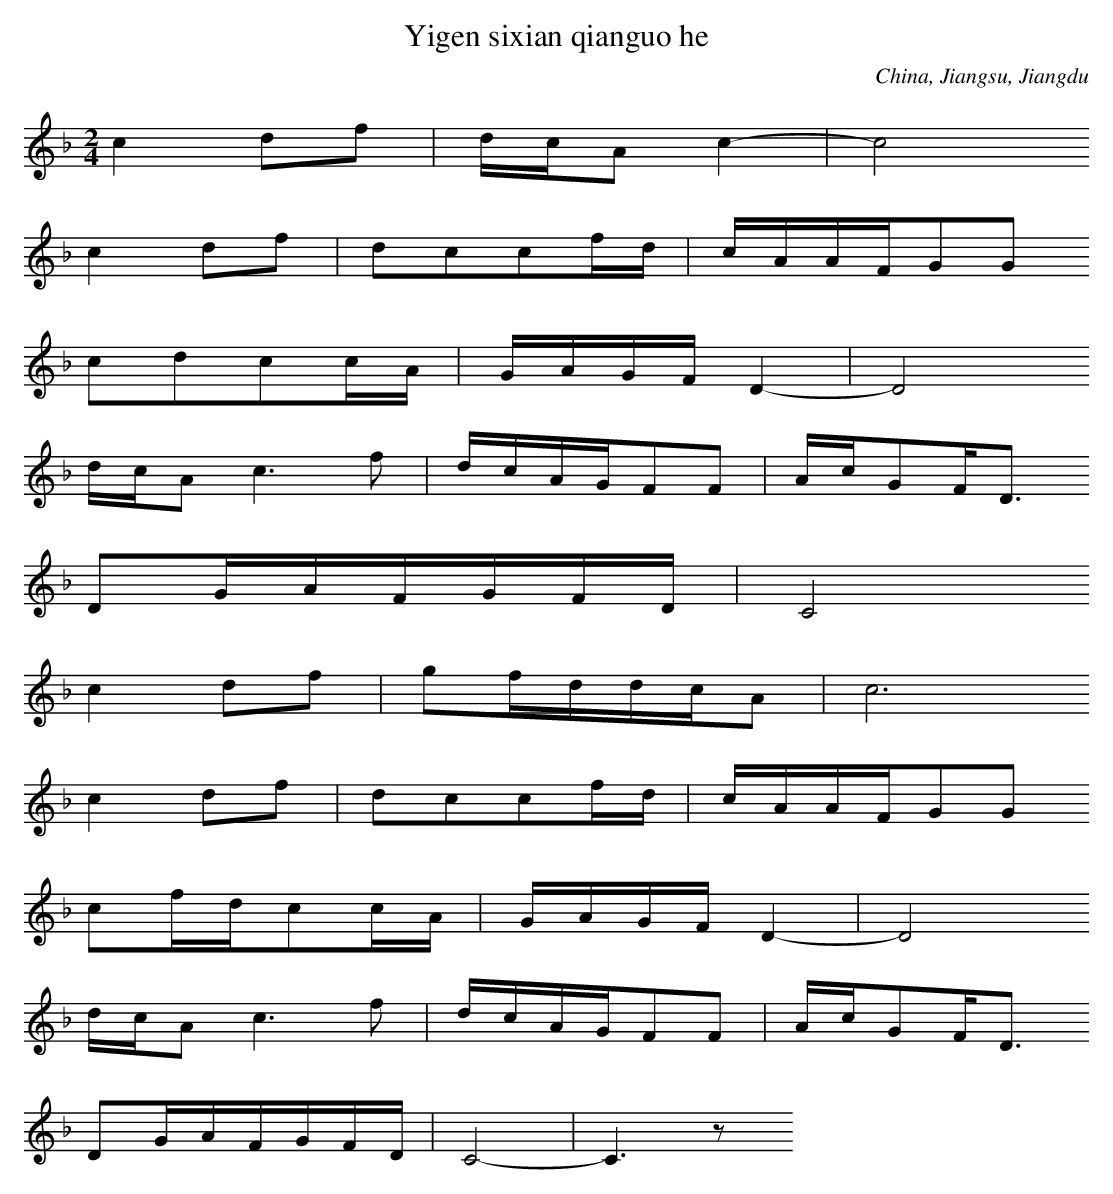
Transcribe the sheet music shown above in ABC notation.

X:1
T: Yigen sixian qianguo he
O: China, Jiangsu, Jiangdu
M: 2/4
L: 1/16
K: F
c4d2f2 | dcA2c4- | c8
c4d2f2 | d2c2c2fd | cAAFG2G2
c2d2c2cA | GAGFD4- | D8
dcA2c6f2 | dcAGF2F2 | AcG2FD3
D2GAFGFD | C8
c4d2f2 | g2fddcA2 | c12
c4d2f2 | d2c2c2fd | cAAFG2G2
c2fdc2cA | GAGFD4- | D8
dcA2c6f2 | dcAGF2F2 | AcG2FD3
D2GAFGFD | C8- | C6z2
